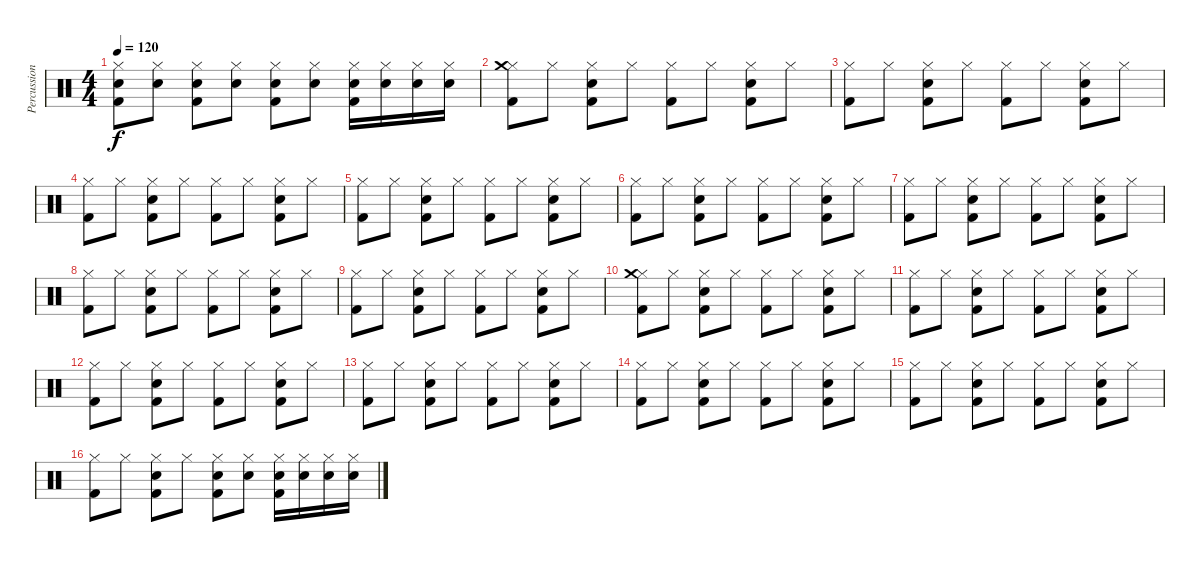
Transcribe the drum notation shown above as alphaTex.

\track ("Percussions" "Percussion") {instrument percussion}
\staff {score}
\articulation defaults
\ts (4 4)
\tempo 120
\clef neutral
\ks c
("Kick (hit) 2" "Hi-Hat (closed)" "Snare (hit) 2").8{dy f} ("Hi-Hat (closed)" "Snare (hit) 2").8 ("Kick (hit) 2" "Hi-Hat (closed)" "Snare (hit) 2").8 ("Hi-Hat (closed)" "Snare (hit) 2").8 ("Kick (hit) 2" "Hi-Hat (closed)" "Snare (hit) 2").8 ("Hi-Hat (closed)" "Snare (hit) 2").8 ("Kick (hit) 2" "Hi-Hat (closed)" "Snare (hit) 2").16 ("Hi-Hat (closed)" "Snare (hit) 2").16 ("Hi-Hat (closed)" "Snare (hit) 2").16 ("Hi-Hat (closed)" "Snare (hit) 2").16 |
("Kick (hit) 2" "Hi-Hat (closed)" "Crash medium (hit)").8 "Hi-Hat (closed)".8 ("Kick (hit) 2" "Hi-Hat (closed)" "Snare (hit) 2").8 "Hi-Hat (closed)".8 ("Kick (hit) 2" "Hi-Hat (closed)").8 "Hi-Hat (closed)".8 ("Kick (hit) 2" "Hi-Hat (closed)" "Snare (hit) 2").8 "Hi-Hat (closed)".8 |
("Kick (hit) 2" "Hi-Hat (closed)").8 "Hi-Hat (closed)".8 ("Kick (hit) 2" "Hi-Hat (closed)" "Snare (hit) 2").8 "Hi-Hat (closed)".8 ("Kick (hit) 2" "Hi-Hat (closed)").8 "Hi-Hat (closed)".8 ("Kick (hit) 2" "Hi-Hat (closed)" "Snare (hit) 2").8 "Hi-Hat (closed)".8 |
("Kick (hit) 2" "Hi-Hat (closed)").8 "Hi-Hat (closed)".8 ("Kick (hit) 2" "Hi-Hat (closed)" "Snare (hit) 2").8 "Hi-Hat (closed)".8 ("Kick (hit) 2" "Hi-Hat (closed)").8 "Hi-Hat (closed)".8 ("Kick (hit) 2" "Hi-Hat (closed)" "Snare (hit) 2").8 "Hi-Hat (closed)".8 |
("Kick (hit) 2" "Hi-Hat (closed)").8 "Hi-Hat (closed)".8 ("Kick (hit) 2" "Hi-Hat (closed)" "Snare (hit) 2").8 "Hi-Hat (closed)".8 ("Kick (hit) 2" "Hi-Hat (closed)").8 "Hi-Hat (closed)".8 ("Kick (hit) 2" "Hi-Hat (closed)" "Snare (hit) 2").8 "Hi-Hat (closed)".8 |
("Kick (hit) 2" "Hi-Hat (closed)").8 "Hi-Hat (closed)".8 ("Kick (hit) 2" "Hi-Hat (closed)" "Snare (hit) 2").8 "Hi-Hat (closed)".8 ("Kick (hit) 2" "Hi-Hat (closed)").8 "Hi-Hat (closed)".8 ("Kick (hit) 2" "Hi-Hat (closed)" "Snare (hit) 2").8 "Hi-Hat (closed)".8 |
("Kick (hit) 2" "Hi-Hat (closed)").8 "Hi-Hat (closed)".8 ("Kick (hit) 2" "Hi-Hat (closed)" "Snare (hit) 2").8 "Hi-Hat (closed)".8 ("Kick (hit) 2" "Hi-Hat (closed)").8 "Hi-Hat (closed)".8 ("Kick (hit) 2" "Hi-Hat (closed)" "Snare (hit) 2").8 "Hi-Hat (closed)".8 |
("Kick (hit) 2" "Hi-Hat (closed)").8 "Hi-Hat (closed)".8 ("Kick (hit) 2" "Hi-Hat (closed)" "Snare (hit) 2").8 "Hi-Hat (closed)".8 ("Kick (hit) 2" "Hi-Hat (closed)").8 "Hi-Hat (closed)".8 ("Kick (hit) 2" "Hi-Hat (closed)" "Snare (hit) 2").8 "Hi-Hat (closed)".8 |
("Kick (hit) 2" "Hi-Hat (closed)").8 "Hi-Hat (closed)".8 ("Kick (hit) 2" "Hi-Hat (closed)" "Snare (hit) 2").8 "Hi-Hat (closed)".8 ("Kick (hit) 2" "Hi-Hat (closed)").8 "Hi-Hat (closed)".8 ("Kick (hit) 2" "Hi-Hat (closed)" "Snare (hit) 2").8 "Hi-Hat (closed)".8 |
("Kick (hit) 2" "Hi-Hat (closed)" "Crash medium (hit)").8 "Hi-Hat (closed)".8 ("Kick (hit) 2" "Hi-Hat (closed)" "Snare (hit) 2").8 "Hi-Hat (closed)".8 ("Kick (hit) 2" "Hi-Hat (closed)").8 "Hi-Hat (closed)".8 ("Kick (hit) 2" "Hi-Hat (closed)" "Snare (hit) 2").8 "Hi-Hat (closed)".8 |
("Kick (hit) 2" "Hi-Hat (closed)").8 "Hi-Hat (closed)".8 ("Kick (hit) 2" "Hi-Hat (closed)" "Snare (hit) 2").8 "Hi-Hat (closed)".8 ("Kick (hit) 2" "Hi-Hat (closed)").8 "Hi-Hat (closed)".8 ("Kick (hit) 2" "Hi-Hat (closed)" "Snare (hit) 2").8 "Hi-Hat (closed)".8 |
("Kick (hit) 2" "Hi-Hat (closed)").8 "Hi-Hat (closed)".8 ("Kick (hit) 2" "Hi-Hat (closed)" "Snare (hit) 2").8 "Hi-Hat (closed)".8 ("Kick (hit) 2" "Hi-Hat (closed)").8 "Hi-Hat (closed)".8 ("Kick (hit) 2" "Hi-Hat (closed)" "Snare (hit) 2").8 "Hi-Hat (closed)".8 |
("Kick (hit) 2" "Hi-Hat (closed)").8 "Hi-Hat (closed)".8 ("Kick (hit) 2" "Hi-Hat (closed)" "Snare (hit) 2").8 "Hi-Hat (closed)".8 ("Kick (hit) 2" "Hi-Hat (closed)").8 "Hi-Hat (closed)".8 ("Kick (hit) 2" "Hi-Hat (closed)" "Snare (hit) 2").8 "Hi-Hat (closed)".8 |
("Kick (hit) 2" "Hi-Hat (closed)").8 "Hi-Hat (closed)".8 ("Kick (hit) 2" "Hi-Hat (closed)" "Snare (hit) 2").8 "Hi-Hat (closed)".8 ("Kick (hit) 2" "Hi-Hat (closed)").8 "Hi-Hat (closed)".8 ("Kick (hit) 2" "Hi-Hat (closed)" "Snare (hit) 2").8 "Hi-Hat (closed)".8 |
("Kick (hit) 2" "Hi-Hat (closed)").8 "Hi-Hat (closed)".8 ("Kick (hit) 2" "Hi-Hat (closed)" "Snare (hit) 2").8 "Hi-Hat (closed)".8 ("Kick (hit) 2" "Hi-Hat (closed)").8 "Hi-Hat (closed)".8 ("Kick (hit) 2" "Hi-Hat (closed)" "Snare (hit) 2").8 "Hi-Hat (closed)".8 |
("Kick (hit) 2" "Hi-Hat (closed)").8 "Hi-Hat (closed)".8 ("Kick (hit) 2" "Hi-Hat (closed)" "Snare (hit) 2").8 "Hi-Hat (closed)".8 ("Kick (hit) 2" "Hi-Hat (closed)" "Snare (hit) 2").8 ("Hi-Hat (closed)" "Snare (hit) 2").8 ("Kick (hit) 2" "Hi-Hat (closed)" "Snare (hit) 2").16 ("Hi-Hat (closed)" "Snare (hit) 2").16 ("Hi-Hat (closed)" "Snare (hit) 2").16 ("Hi-Hat (closed)" "Snare (hit) 2").16
